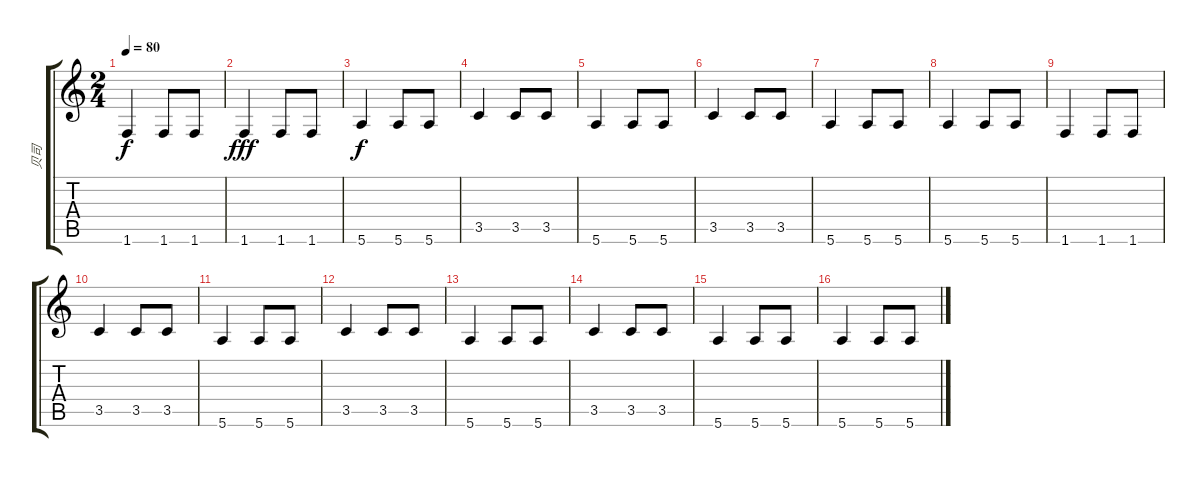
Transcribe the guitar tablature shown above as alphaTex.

\track ("贝司" "贝司") {instrument acousticbass}
\staff {score tabs}
\tuning (E4 B3 G3 D3 A2 E2) {hide}
\ts (2 4)
\tempo 80
\clef g2
\ks c
1.6.4{dy f} 1.6.8 1.6.8 |
1.6.4{dy fff} 1.6.8 1.6.8 |
5.6.4{dy f} 5.6.8 5.6.8 |
3.5.4 3.5.8 3.5.8 |
5.6.4 5.6.8 5.6.8 |
3.5.4 3.5.8 3.5.8 |
5.6.4 5.6.8 5.6.8 |
5.6.4 5.6.8 5.6.8 |
1.6.4 1.6.8 1.6.8 |
3.5.4 3.5.8 3.5.8 |
5.6.4 5.6.8 5.6.8 |
3.5.4 3.5.8 3.5.8 |
5.6.4 5.6.8 5.6.8 |
3.5.4 3.5.8 3.5.8 |
5.6.4 5.6.8 5.6.8 |
5.6.4 5.6.8 5.6.8
